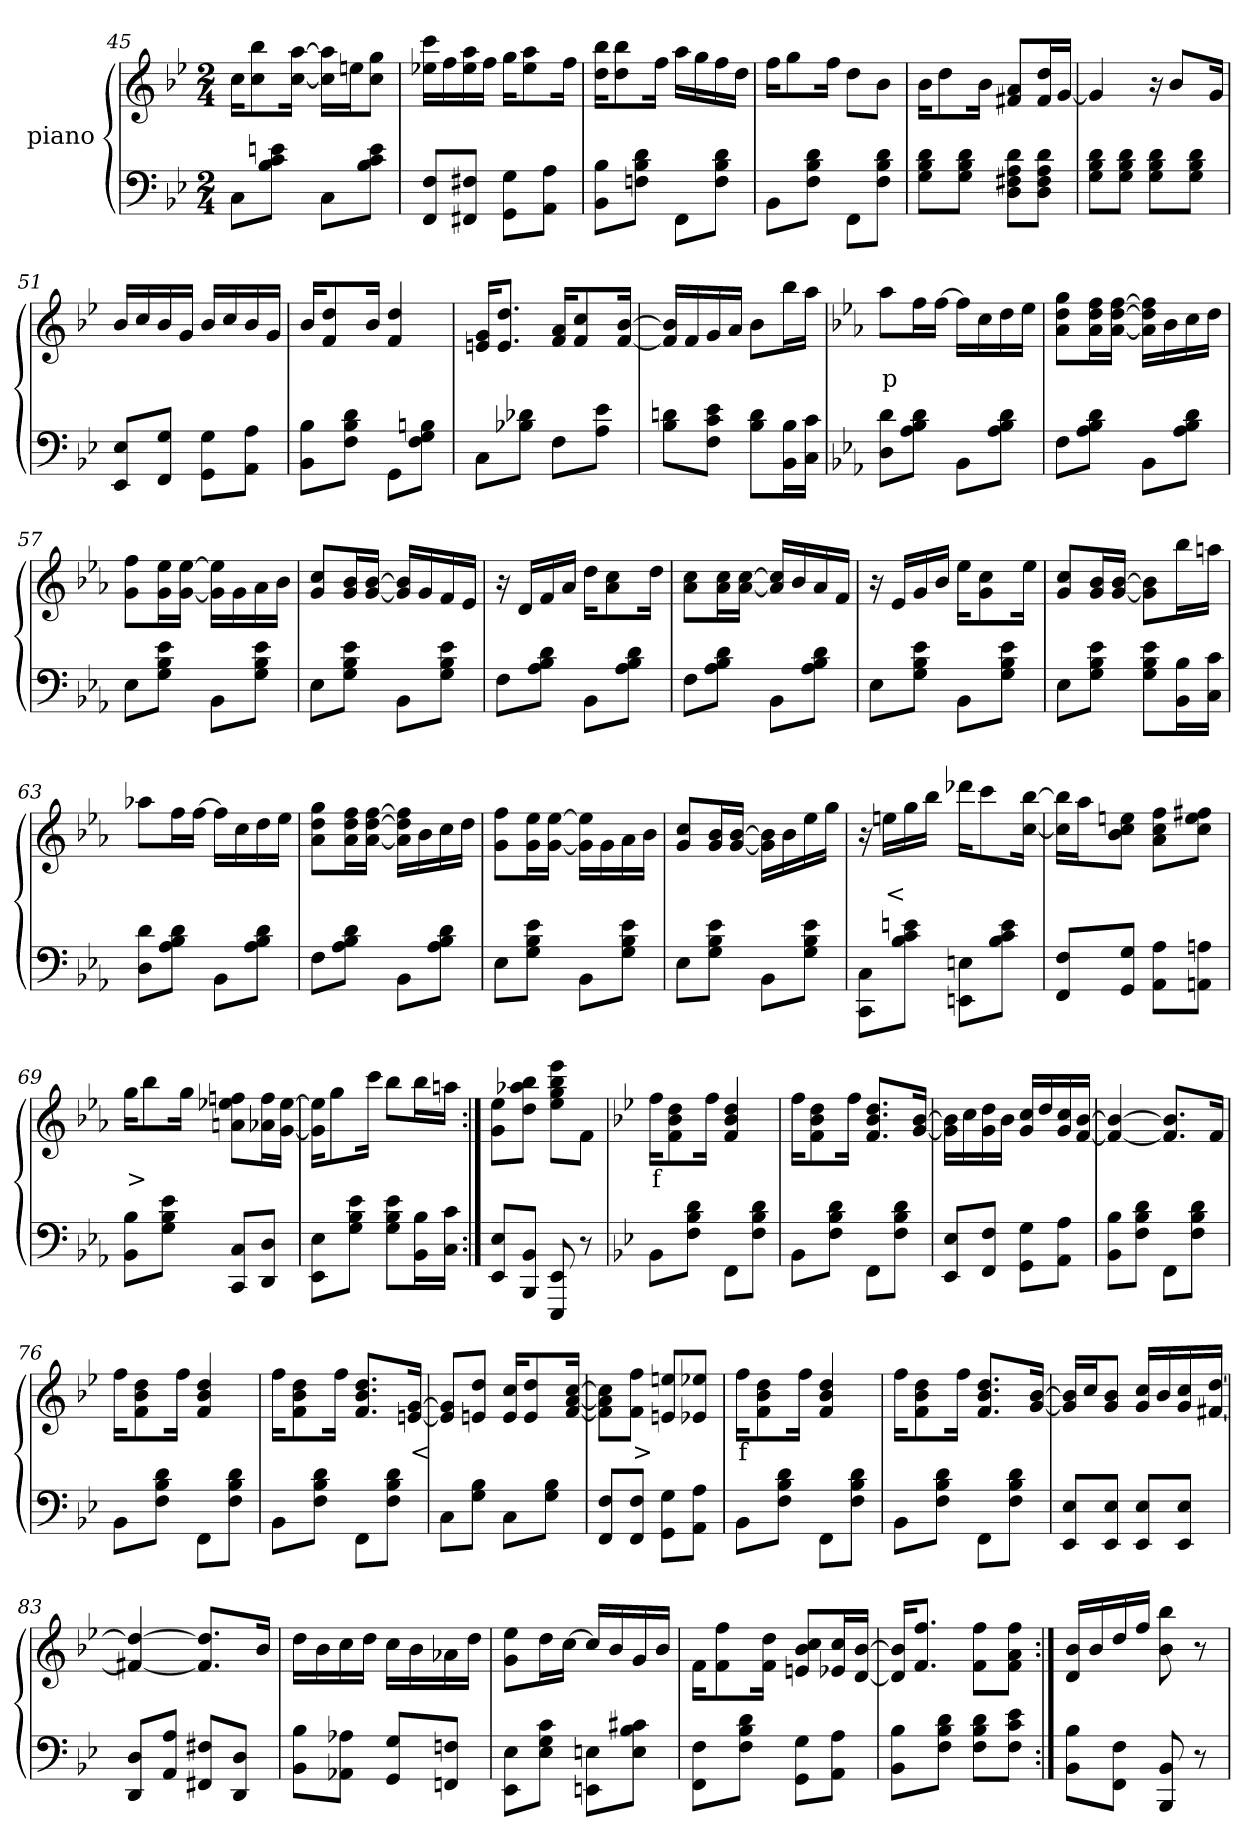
**kern	**kern	**text
*part2	*part1	*part1
*staff2	*staff1	*staff1
*I"piano	*I"piano	*
*clefF4	*clefG2	*
*k[b-e-]	*k[b-e-]	*
*M2/4	*M2/4	*
=45	=45	=45
8CL	16ccKL	.
.	8bb- 8cc	.
8en 8c 8B-J	.	.
.	[16aa [16ccJk	.
8CL	16aa] 16cc]LL	.
.	16eenJ	.
8e 8c 8B-J	8gg 8ccJ	.
=46	=46	=46
8F 8FFL	16ccc 16ee-XLL	.
.	16ff	.
8F#X 8FF#XJ	16aa 16ee-	.
.	16ffJJ	.
8G 8GGL	16ggKL	.
.	8aa 8ee-	.
8A 8AAJ	.	.
.	16ffJk	.
=47	=47	=47
8B- 8BB-L	16bb- 16ddKL	.
.	8bb- 8dd	.
8d 8B- 8FnJ	.	.
.	16ffJk	.
8FFL	16aaLL	.
.	16gg	.
8d 8B- 8FJ	16ff	.
.	16ddJJ	.
=48	=48	=48
8BB-L	16ffKL	.
.	8gg	.
8d 8B- 8FJ	.	.
.	16ffJk	.
8FFL	8ddL	.
8d 8B- 8FJ	8b-J	.
=49	=49	=49
8d 8B- 8GL	16b-KL	.
.	8dd	.
8d 8B- 8GJ	.	.
.	16b-Jk	.
8d 8A 8F#X 8DL	8a 8f#XL	.
8d 8A 8F# 8DJ	16dd 16f#L	.
.	[16gJJ	.
=50	=50	=50
8d 8B- 8GL	4g]	.
8d 8B- 8GJ	.	.
8d 8B- 8GL	16r	.
.	8b-L	.
8d 8B- 8GJ	.	.
.	16gJk	.
=51	=51	=51
8E- 8EE-L	16b-LL	.
.	16cc	.
8G 8FFJ	16b-	.
.	16gJJ	.
8G 8GGL	16b-LL	.
.	16cc	.
8A 8AAJ	16b-	.
.	16gJJ	.
=52	=52	=52
8B- 8BB-L	16b-KL	.
.	8dd 8f	.
8d 8B- 8FJ	.	.
.	16b-Jk	.
8GGL	4dd 4f	.
8Bn 8G 8FJ	.	.
=53	=53	=53
8CL	16g 16enKL	.
.	8.dd 8.eJ	.
8d-X 8B-XJ	.	.
8FL	16a 16fKL	.
.	8cc 8f	.
8e- 8AJ	.	.
.	[16b- [16fJk	.
=54	=54	=54
8dn 8B-L	16b-] 16f]LL	.
.	16f	.
8e- 8c 8FJ	16g	.
.	16aJJ	.
8d 8B-L	8b-L	.
16B- 16BB-L	16bb-L	.
16c 16CJJ	16aaJJ	.
=55	=55	=55
*k[b-e-a-]	*k[b-e-a-]	*
8d 8DL	8aa-L	p
8d 8B- 8A-J	16ffL	.
.	[16ffJJ	.
8BB-L	16ffLL]	.
.	16cc	.
8d 8B- 8A-J	16dd	.
.	16ee-JJ	.
=56	=56	=56
8FL	8gg 8dd 8a-L	.
8d 8B- 8A-J	16ff 16dd 16a-L	.
.	[16ff [16dd [16a-JJ	.
8BB-L	16ff] 16dd] 16a-]LL	.
.	16b-	.
8d 8B- 8A-J	16cc	.
.	16ddJJ	.
=57	=57	=57
8E-L	8ff 8gL	.
8e- 8B- 8GJ	16ee- 16gL	.
.	[16ee- [16gJJ	.
8BB-L	16ee-] 16g]LL	.
.	16g	.
8e- 8B- 8GJ	16a-	.
.	16b-JJ	.
=58	=58	=58
8E-L	8cc 8gL	.
8e- 8B- 8GJ	16b- 16gL	.
.	[16b- [16gJJ	.
8BB-L	16b-] 16g]LL	.
.	16g	.
8e- 8B- 8GJ	16f	.
.	16e-JJ	.
=59	=59	=59
8FL	16r	.
.	16dLL	.
8d 8B- 8A-J	16f	.
.	16a-JJ	.
8BB-L	16ddKL	.
.	8cc 8a-	.
8d 8B- 8A-J	.	.
.	16ddJk	.
=60	=60	=60
8FL	8cc 8a-L	.
8d 8B- 8A-J	16cc 16a-L	.
.	[16cc [16a-JJ	.
8BB-L	16cc] 16a-]LL	.
.	16b-	.
8d 8B- 8A-J	16a-	.
.	16fJJ	.
=61	=61	=61
8E-L	16r	.
.	16e-LL	.
8e- 8B- 8GJ	16g	.
.	16b-JJ	.
8BB-L	16ee-KL	.
.	8cc 8g	.
8e- 8B- 8GJ	.	.
.	16ee-Jk	.
=62	=62	=62
8E-L	8cc 8gL	.
8e- 8B- 8GJ	16b- 16gL	.
.	[16b- [16gJJ	.
8e- 8B- 8GL	8b-] 8g]L	.
16B- 16BB-L	16bb-L	.
16c 16CJJ	16aanJJ	.
=63	=63	=63
8d 8DL	8aa-XL	.
8d 8B- 8A-J	16ffL	.
.	[16ffJJ	.
8BB-L	16ffLL]	.
.	16cc	.
8d 8B- 8A-J	16dd	.
.	16ee-JJ	.
=64	=64	=64
8FL	8gg 8dd 8a-L	.
8d 8B- 8A-J	16ff 16dd 16a-L	.
.	[16ff [16dd [16a-JJ	.
8BB-L	16ff] 16dd] 16a-]LL	.
.	16b-	.
8d 8B- 8A-J	16cc	.
.	16ddJJ	.
=65	=65	=65
8E-L	8ff 8gL	.
8e- 8B- 8GJ	16ee- 16gL	.
.	[16ee- [16gJJ	.
8BB-L	16ee-] 16g]LL	.
.	16g	.
8e- 8B- 8GJ	16a-	.
.	16b-JJ	.
=66	=66	=66
8E-L	8cc 8gL	.
8e- 8B- 8GJ	16b- 16gL	.
.	[16b- [16gJJ	.
8BB-L	16b-] 16g]LL	.
.	16b-	.
8e- 8B- 8GJ	16ee-	.
.	16ggJJ	.
=67	=67	=67
8C 8CCL	16r	.
.	16eenLL	<
8en 8c 8B-J	16gg	.
.	16bb-JJ	.
8En 8EEnL	16ddd-XKL	.
.	8ccc	.
8e 8c 8B-J	.	.
.	[16bb- [16ccJk	.
=68	=68	=68
8F 8FFL	16bb-] 16cc]LL	.
.	16aa-J	.
8G 8GGJ	8een 8cc 8b-J	.
8A- 8AA-L	8ff 8cc 8a-L	.
8An 8AAnJ	8ff#X 8ee 8ccJ	.
=69	=69	=69
8B- 8BB-L	16ggKL	>
.	8bb-	.
8e- 8B- 8GJ	.	.
.	16ggJk	.
8C 8CCL	8ffn 8ee-X 8anL	.
8D 8DDJ	16ff 16a-XL	.
.	[16ee- [16gJJ	.
=70	=70	=70
8E- 8EE-L	16ee-] 16g]KL	.
.	8gg	.
8e- 8B- 8GJ	.	.
.	16cccJk	.
8e- 8B- 8GL	8bb-L	.
16B- 16BB-L	16bb-L	.
16c 16CJJ	16aanJJ	.
=71:|!	=71:|!	=71:|!
8E- 8EE-L	8ee- 8gL	.
8BB- 8BBB-J	8bb- 8aa-X 8ddJ	.
8EE- 8EEE-	8eee- 8bb- 8gg 8ee-L	.
8r	8fJ	.
=72	=72	=72
*k[b-e-]	*k[b-e-]	*
8BB-L	16ffKL	f
.	8dd 8b- 8f	.
8d 8B- 8FJ	.	.
.	16ffJk	.
8FFL	4dd 4b- 4f	.
8d 8B- 8FJ	.	.
=73	=73	=73
8BB-L	16ffKL	.
.	8dd 8b- 8f	.
8d 8B- 8FJ	.	.
.	16ffJk	.
8FFL	8.dd 8.b- 8.fL	.
8d 8B- 8FJ	.	.
.	[16b- [16gJk	.
=74	=74	=74
8E- 8EE-L	16b-] 16g]LL	.
.	16cc	.
8F 8FFJ	16dd 16g	.
.	16b-JJ	.
8G 8GGL	16cc 16gLL	.
.	16dd	.
8A 8AAJ	16cc 16g	.
.	[16b- [16fJJ	.
=75	=75	=75
8B- 8BB-L	4b-_ 4f_	.
8d 8B- 8FJ	.	.
8FFL	8.b-] 8.f]L	.
8d 8B- 8FJ	.	.
.	16fJk	.
=76	=76	=76
8BB-L	16ffKL	.
.	8dd 8b- 8f	.
8d 8B- 8FJ	.	.
.	16ffJk	.
8FFL	4dd 4b- 4f	.
8d 8B- 8FJ	.	.
=77	=77	=77
8BB-L	16ffKL	.
.	8dd 8b- 8f	.
8d 8B- 8FJ	.	.
.	16ffJk	.
8FFL	8.dd 8.b- 8.fL	.
8d 8B- 8FJ	.	.
.	[16g [16enJk	<
=78	=78	=78
8CL	8g] 8en]L	.
8B- 8GJ	8dd 8eJ	.
8CL	16cc 16eKL	.
.	8dd 8e	.
8B- 8GJ	.	.
.	[16cc [16a [16fJk	.
=79	=79	=79
8F 8FFL	8cc] 8a] 8f]L	.
8F 8FFJ	8ff 8fJ	>
8G 8GGL	8een 8enL	.
8A 8AAJ	8ee-X 8e-XJ	.
=80	=80	=80
8BB-L	16ffKL	f
.	8dd 8b- 8f	.
8d 8B- 8FJ	.	.
.	16ffJk	.
8FFL	4dd 4b- 4f	.
8d 8B- 8FJ	.	.
=81	=81	=81
8BB-L	16ffKL	.
.	8dd 8b- 8f	.
8d 8B- 8FJ	.	.
.	16ffJk	.
8FFL	8.dd 8.b- 8.fL	.
8d 8B- 8FJ	.	.
.	[16b- [16gJk	.
=82	=82	=82
8E- 8EE-L	16b-] 16g]LL	.
.	16ccJ	.
8E- 8EE-J	8b- 8gJ	.
8E- 8EE-L	16cc 16gLL	.
.	16b-	.
8E- 8EE-J	16cc 16g	.
.	[16dd [16f#XJJ	.
=83	=83	=83
8D 8DDL	4dd_ 4f#X_	.
8A 8AAJ	.	.
8F#X 8FF#XL	8.dd] 8.f#]L	.
8D 8DDJ	.	.
.	16b-Jk	.
=84	=84	=84
8B- 8BB-L	16ddLL	.
.	16b-	.
8A-X 8AA-XJ	16cc	.
.	16ddJJ	.
8G 8GGL	16ccLL	.
.	16b-	.
8Fn 8FFnJ	16a-X	.
.	16ddJJ	.
=85	=85	=85
8E- 8EE-L	8ee- 8gL	.
8c 8G 8E-J	16ddL	.
.	[16ccJJ	.
8En 8EEnL	16ccLL]	.
.	16b-	.
8c#X 8B- 8EJ	16g	.
.	16b-JJ	.
=86	=86	=86
8F 8FFL	16fKL	.
.	8ff 8f	.
8d 8B- 8FJ	.	.
.	16dd 16fJk	.
8G 8GGL	8cc 8b- 8enL	.
8A 8AAJ	16cc 16e-XL	.
.	[16b- [16dJJ	.
=87	=87	=87
8B- 8BB-L	16b-] 16d]KL	.
.	8.ff 8.fJ	.
8d 8B- 8FJ	.	.
8d 8B- 8FL	8ff 8fL	.
8e- 8c 8FJ	8ff 8a 8fJ	.
=88:|!	=88:|!	=88:|!
8B- 8BB-L	16b- 16dLL	.
.	16b-	.
8F 8FFJ	16dd	.
.	16ffJJ	.
8BB- 8BBB-	8bb- 8b-	.
8r	8r	.
=	=	=
*-	*-	*-
